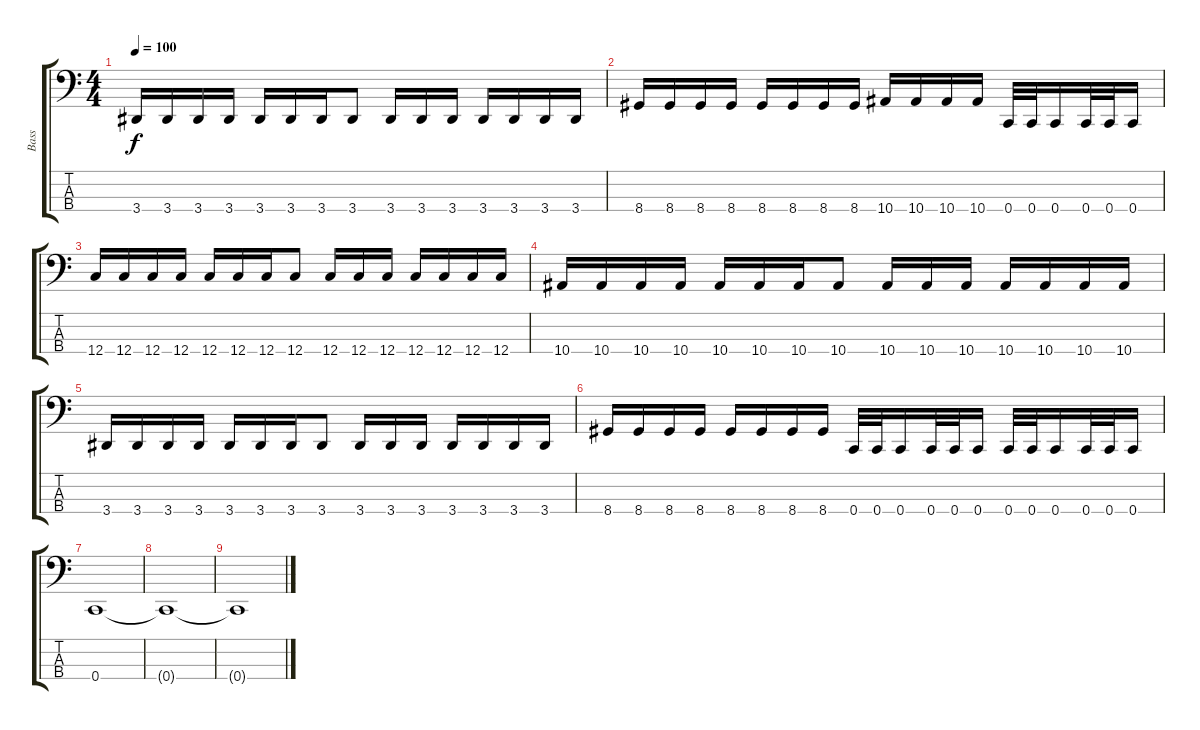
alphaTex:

\track ("Bass" "Bass") {instrument electricbasspick}
\staff {score tabs}
\tuning (F2 C2 G1 C1) {hide}
\ts (4 4)
\tempo 100
\clef f4
\ks c
3.4.16{dy f} 3.4.16 3.4.16 3.4.16 3.4.16 3.4.16 3.4.16 3.4.8 3.4.16 3.4.16 3.4.16 3.4.16 3.4.16 3.4.16 3.4.16 |
8.4.16 8.4.16 8.4.16 8.4.16 8.4.16 8.4.16 8.4.16 8.4.16 10.4.16 10.4.16 10.4.16 10.4.16 0.4.32 0.4.32 0.4.16 0.4.32 0.4.32 0.4.16 |
12.4.16 12.4.16 12.4.16 12.4.16 12.4.16 12.4.16 12.4.16 12.4.8 12.4.16 12.4.16 12.4.16 12.4.16 12.4.16 12.4.16 12.4.16 |
10.4.16 10.4.16 10.4.16 10.4.16 10.4.16 10.4.16 10.4.16 10.4.8 10.4.16 10.4.16 10.4.16 10.4.16 10.4.16 10.4.16 10.4.16 |
3.4.16 3.4.16 3.4.16 3.4.16 3.4.16 3.4.16 3.4.16 3.4.8 3.4.16 3.4.16 3.4.16 3.4.16 3.4.16 3.4.16 3.4.16 |
8.4.16 8.4.16 8.4.16 8.4.16 8.4.16 8.4.16 8.4.16 8.4.16 0.4.32 0.4.32 0.4.16 0.4.32 0.4.32 0.4.16 0.4.32 0.4.32 0.4.16 0.4.32 0.4.32 0.4.16 |
0.4.1 |
0.4{t}.1 |
0.4{t}.1
